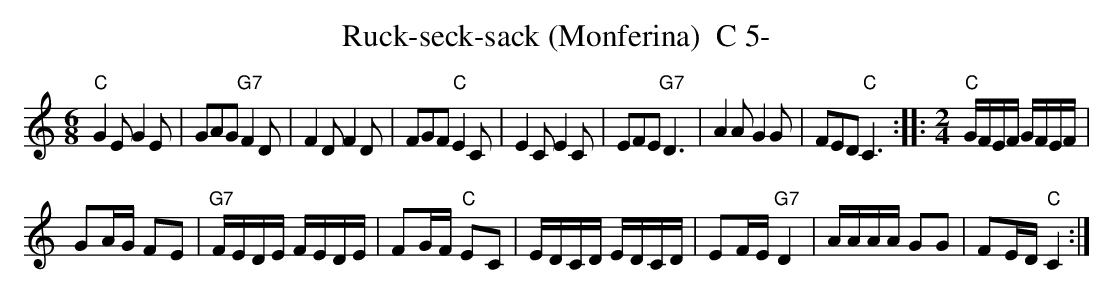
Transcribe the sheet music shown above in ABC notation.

X:1
T:Ruck-seck-sack (Monferina)  C 5-
M:6/8
L:1/8
K:C %%MIDI gchordon
"C"G2EG2E | GAG "G7"F2D | F2DF2D | FGF "C"E2C | E2CE2C | EFE"G7"D3 | A2AG2G | FED"C"C3 :: [M:2/4] [L:1/16] "C"GFEF GFEF |
G2AG F2E2 | "G7"FEDE FEDE | F2GF "C"E2C2 | EDCD EDCD | E2FE"G7"D4 | AAAA G2G2 | F2ED"C"C4 :|
